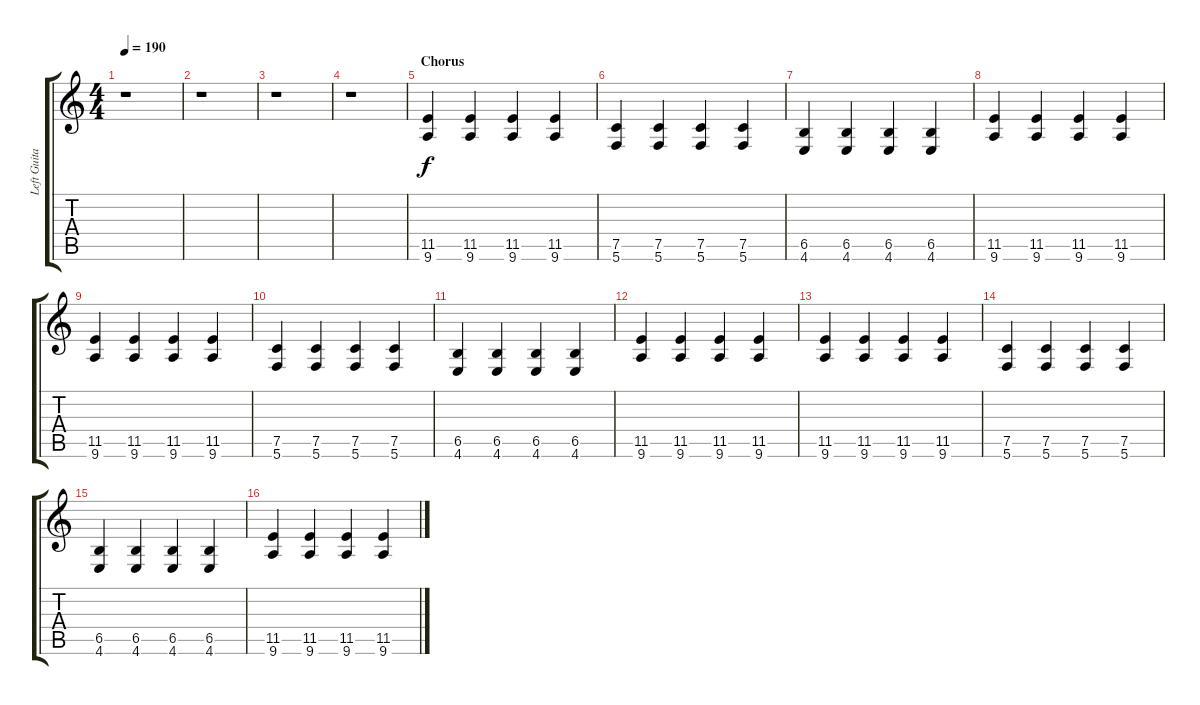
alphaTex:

\track ("Left Guitar" "Left Guita") {instrument distortionguitar}
\staff {score tabs}
\tuning (C4 G3 Eb3 Bb2 F2 C2) {hide}
\ts (4 4)
\tempo 190
\clef g2
\ks c
r.1{dy f} |
r.1 |
r.1 |
r.1 |
\section ("" "Chorus")
(11.5 9.6).4 (11.5 9.6).4 (11.5 9.6).4 (11.5 9.6).4 |
(7.5 5.6).4 (7.5 5.6).4 (7.5 5.6).4 (7.5 5.6).4 |
(6.5 4.6).4 (6.5 4.6).4 (6.5 4.6).4 (6.5 4.6).4 |
(11.5 9.6).4 (11.5 9.6).4 (11.5 9.6).4 (11.5 9.6).4 |
(11.5 9.6).4 (11.5 9.6).4 (11.5 9.6).4 (11.5 9.6).4 |
(7.5 5.6).4 (7.5 5.6).4 (7.5 5.6).4 (7.5 5.6).4 |
(6.5 4.6).4 (6.5 4.6).4 (6.5 4.6).4 (6.5 4.6).4 |
(11.5 9.6).4 (11.5 9.6).4 (11.5 9.6).4 (11.5 9.6).4 |
(11.5 9.6).4 (11.5 9.6).4 (11.5 9.6).4 (11.5 9.6).4 |
(7.5 5.6).4 (7.5 5.6).4 (7.5 5.6).4 (7.5 5.6).4 |
(6.5 4.6).4 (6.5 4.6).4 (6.5 4.6).4 (6.5 4.6).4 |
(11.5 9.6).4 (11.5 9.6).4 (11.5 9.6).4 (11.5 9.6).4
